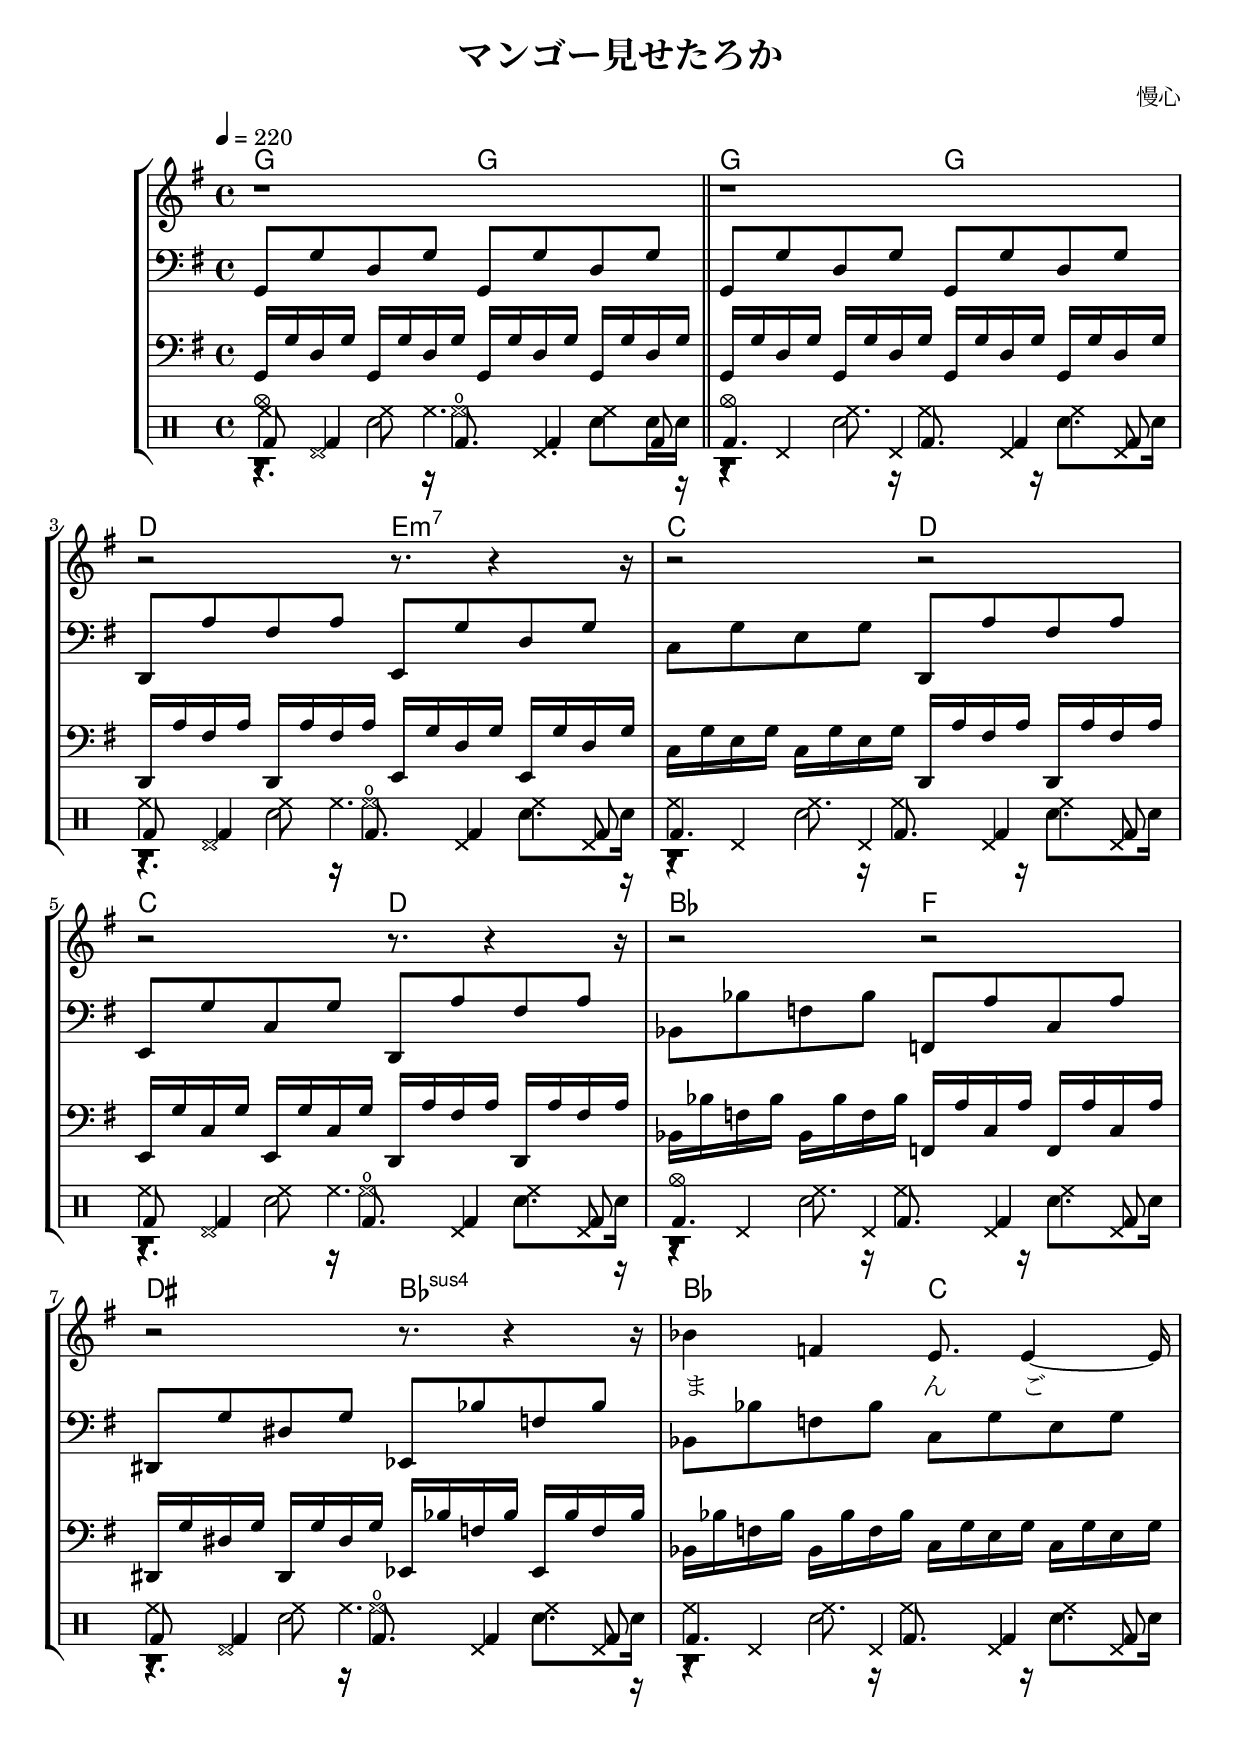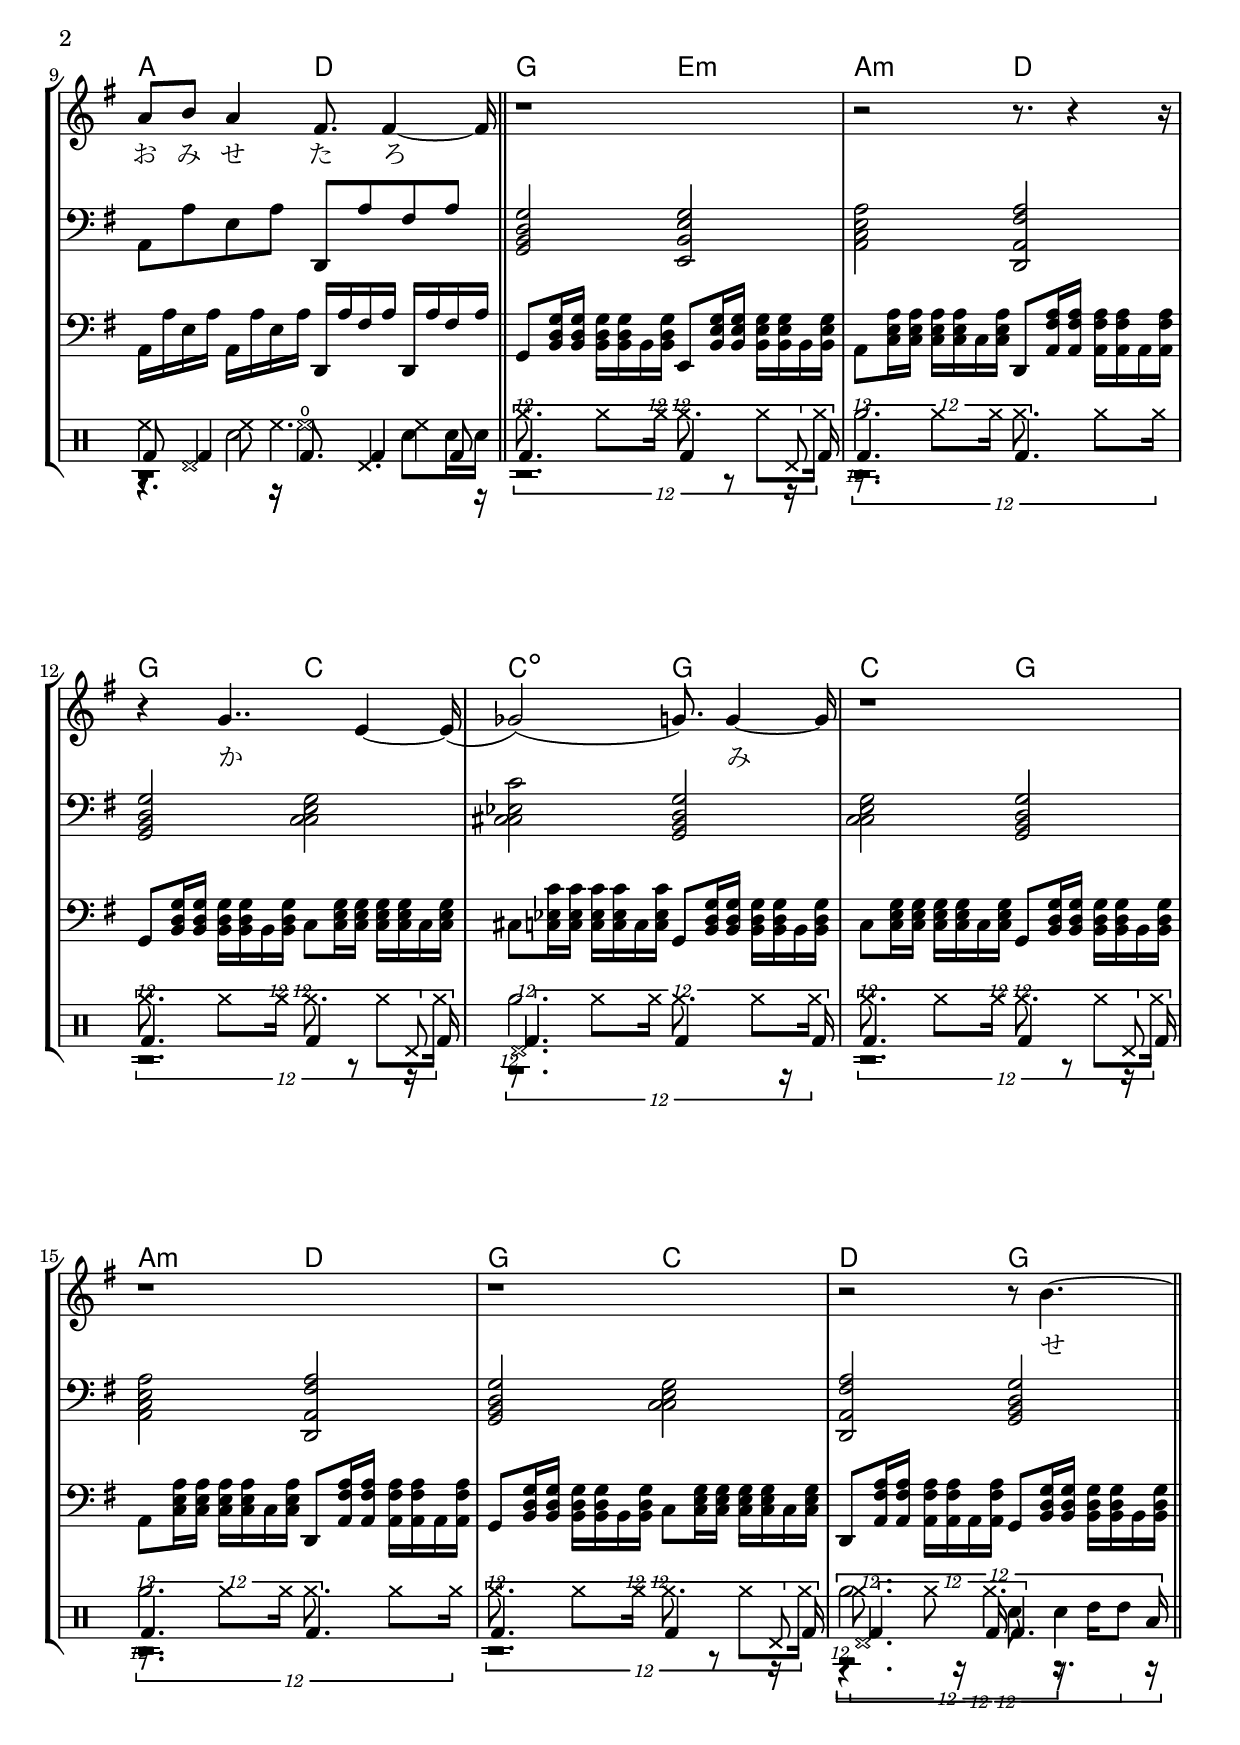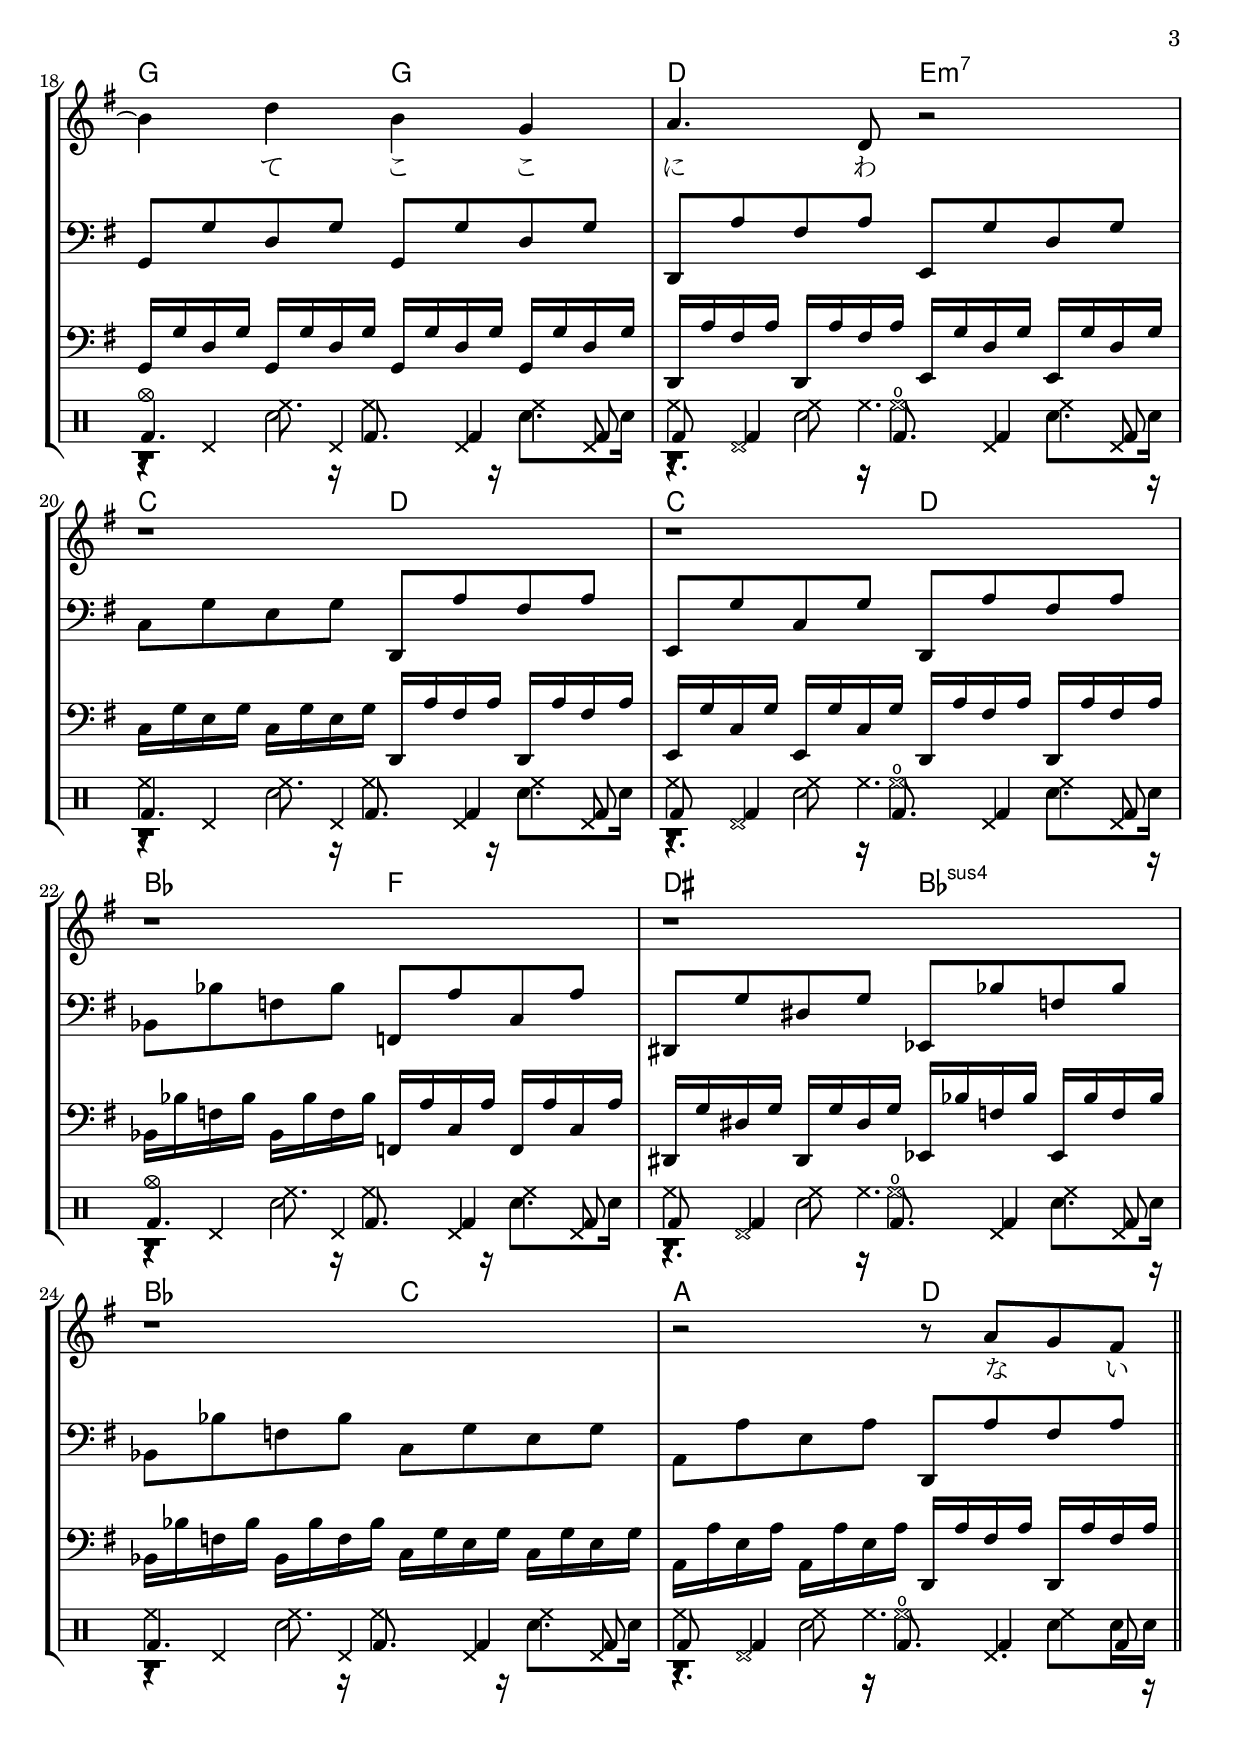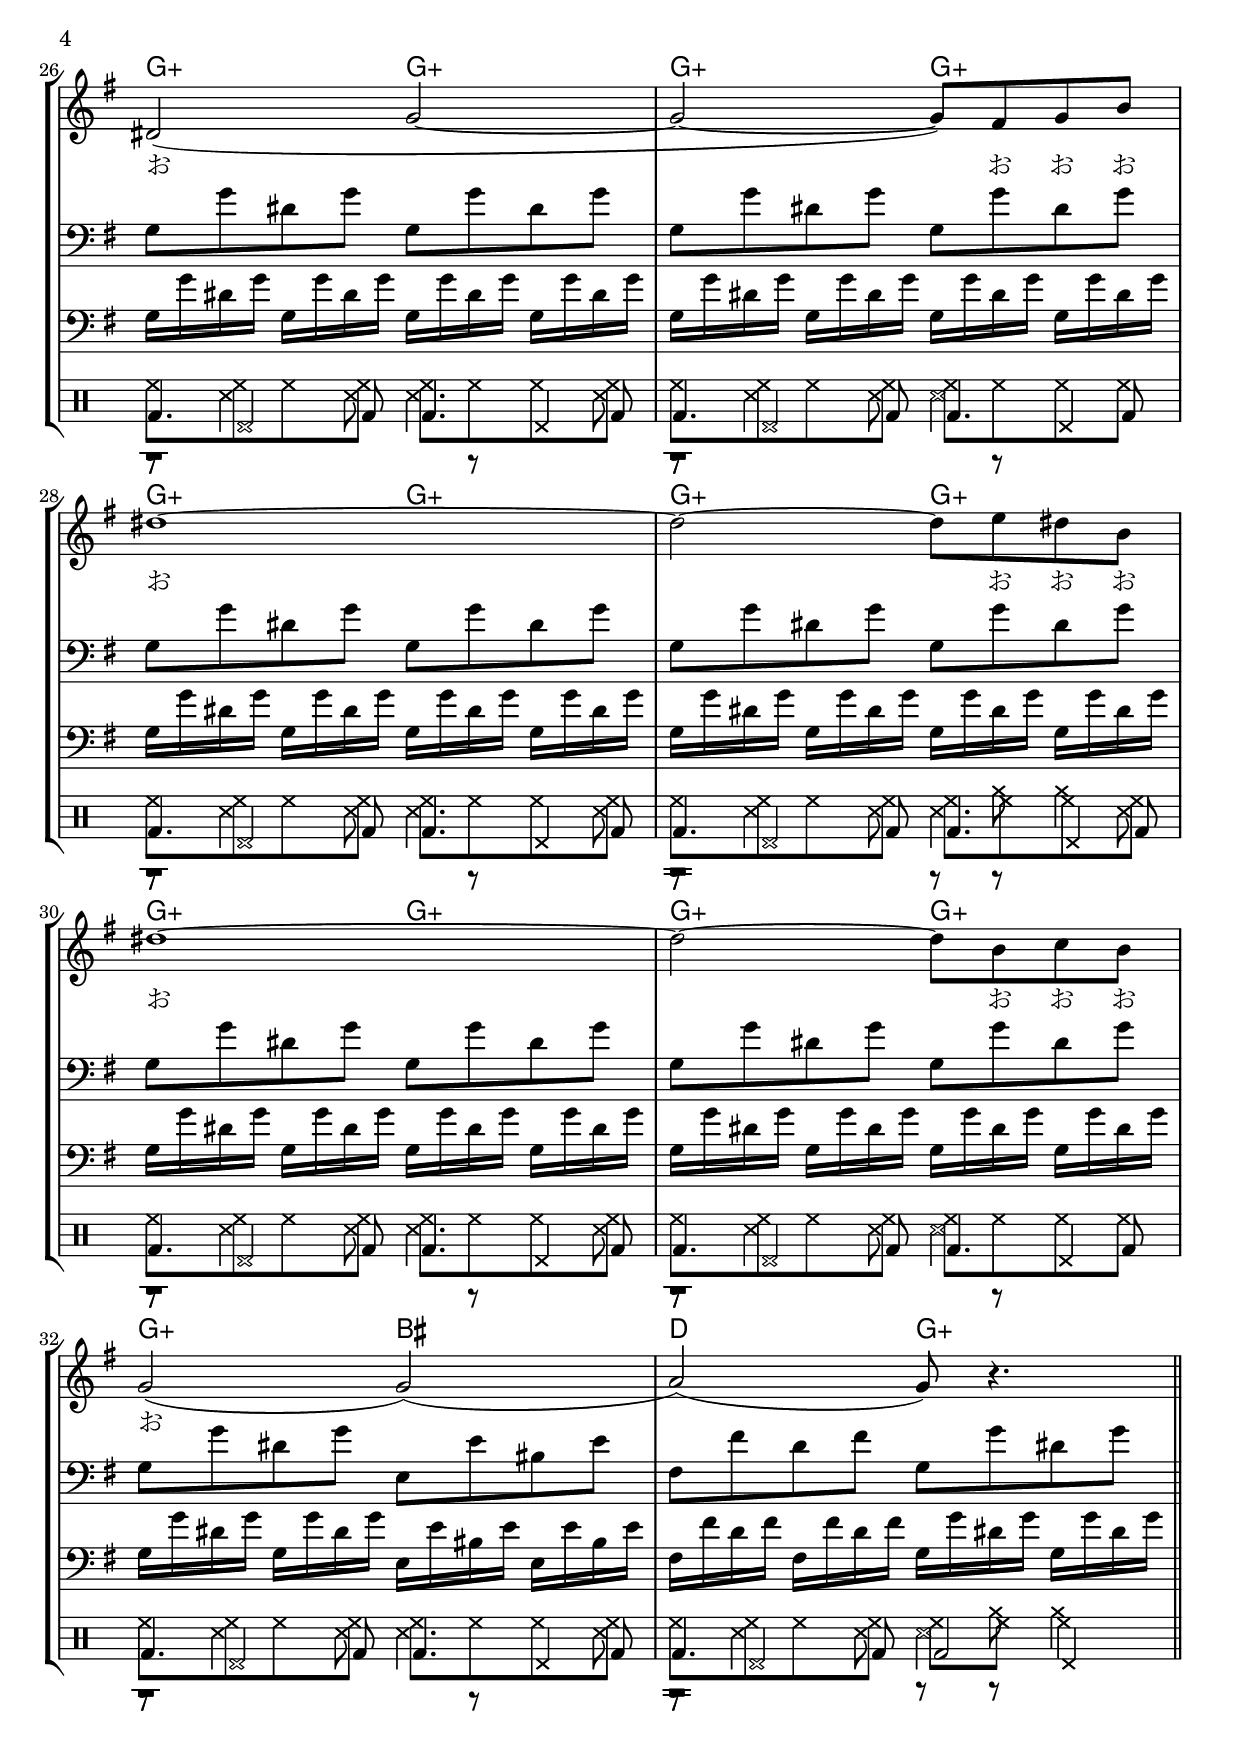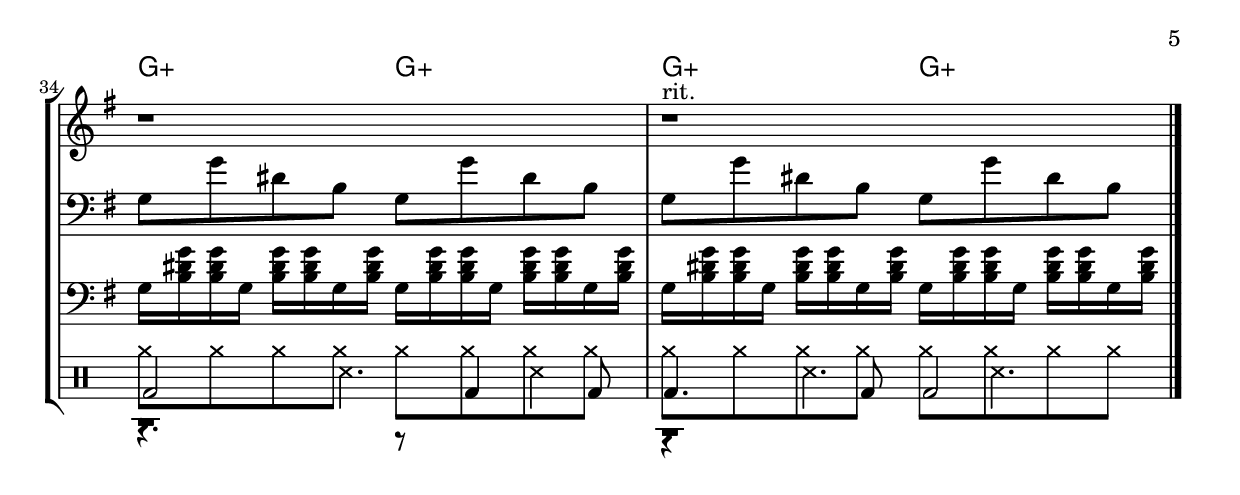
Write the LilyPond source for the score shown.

\version "2.12.1"

\header {
	title = \markup {マンゴー見せたろか}
	composer = \markup \center-column {慢心}
}

harmony = \chordmode {
	g2 g 

	g g d e:min7 c d c d bes f dis bes:sus4 bes c a d 

	g e:m a:m d g c c:dim g c g a:m d g c d g 

	g g d e:min7 c d c d bes f dis bes:sus4 bes c a d 

	g:aug g:aug g:aug g:aug g:aug g:aug g:aug g:aug g:aug g:aug g:aug g:aug g:aug bis d g:aug 

	g:aug g:aug g:aug g:aug 
}

melody = {
	\key g \major
	\tempo 4 = 220
	r1   
	\set Staff.midiInstrument = #"mmi0.48"
	r1
r2~r8. r4~r16~ 
	r2  r2 
	r2  r8.  r4~r16 
	r2  r2 
	r2  r8.  r4~r16 
	bes'4  f'4  e'8.  e'4~e'16 
	a'8  b'8  a'4  fis'8.  fis'4~fis'16
	\set Staff.midiInstrument = #"fss0.29"
	r1
r2~r8. r4~r16 
	r4  g'4..  e'4~e'16 
	(ges'2)  (g'8.)  g'4~g'16
	r1 r1 r1 r2~r8 	\set Staff.midiInstrument = #"mmi0.48"
	b'4.~ 
	b'4  d''4  b'4  g'4 
	a'4.  d'8  	r2 r1 r1 r1 r1 r1 r2~r8 	\set Staff.midiInstrument = #"Steel Drums"
	a'8  g'8  fis'8 
	dis'2  (g'2~ 
	g'2~g'8)  fis'8  g'8  b'8 
	dis''1~ 
	dis''2~dis''8  e''8  dis''8  b'8 
	dis''1~ 
	dis''2~dis''8  b'8  c''8  b'8 
	g'2  (g'2) 
	(a'2)  (g'8)  	r4. 	r1 | r1^"rit." \bar "|."
}

words = \lyricmode {
	
	ま  ん  ご  お  み  せ  た  ろ  か  
	み  せ  て  
	こ  こ  に  わ  な  い  
	お  お  お  お  お  お  お  お  お  お  お  お  お  お  お  お  
	
}

tempochange = {
	\tempo 4 = 220
	r1 \bar "||"
	\tempo 4 = 220
	r1 | r1 | r1 | r1 | r1 | r1 | r1 | r1 \bar "||"
	\tempo 4 = 220
	r1 | r1 | r1 | r1 | r1 | r1 | r1 | r1 \bar "||"
	\tempo 4 = 220
	r1 | r1 | r1 | r1 | r1 | r1 | r1 | r1 \bar "||"
	\tempo 4 = 220
	r1 | r1 | r1 | r1 | r1 | r1 | r1 | r1 \bar "||"
	\tempo 4 = 220
	r1 | \tempo 4 = 165 r2 \tempo 4 = 146 r2 \bar "|."
}

mainacc = {
	\clef bass
	\set Staff.midiInstrument = #"Pan Flute"
	\key g \major
	\tempo 4 = 220
	g,8 g d g
	g,8 g d g
	\bar "||"

	\set Staff.midiInstrument = #"Banjo"
	g,8 g d g
	g,8 g d g
	d,8 a fis a
	e,8 g d g
	c8 g e g
	d,8 a fis a
	e,8 g c g
	d,8 a fis a
	bes,8 bes f bes
	f,8 a c a
	dis,8 g dis g
	es,8 bes f bes
	bes,8 bes f bes
	c8 g e g
	a,8 a e a
	d,8 a fis a
	\bar "||"

	\set Staff.midiInstrument = #"Koto"
	<g, b, d g>2
	<e, b, e g>2
	<a, c e a>2
	<d, a, fis a>2
	<g, b, d g>2
	<c c e g>2
	<cis c es c'>2
	<g, b, d g>2
	<c c e g>2
	<g, b, d g>2
	<a, c e a>2
	<d, a, fis a>2
	<g, b, d g>2
	<c c e g>2
	<d, a, fis a>2
	<g, b, d g>2
	\bar "||"

	\set Staff.midiInstrument = #"Synth Drum"
	g,8 g d g
	g,8 g d g
	d,8 a fis a
	e,8 g d g
	c8 g e g
	d,8 a fis a
	e,8 g c g
	d,8 a fis a
	bes,8 bes f bes
	f,8 a c a
	dis,8 g dis g
	es,8 bes f bes
	bes,8 bes f bes
	c8 g e g
	a,8 a e a
	d,8 a fis a
	\bar "||"

	\set Staff.midiInstrument = #"Bassoon"
	g8 g' dis' g'
	g8 g' dis' g'
	g8 g' dis' g'
	g8 g' dis' g'
	g8 g' dis' g'
	g8 g' dis' g'
	g8 g' dis' g'
	g8 g' dis' g'
	g8 g' dis' g'
	g8 g' dis' g'
	g8 g' dis' g'
	g8 g' dis' g'
	g8 g' dis' g'
	e8 e' bis e'
	fis8 fis' d' fis'
	g8 g' dis' g'
	\bar "||"

	\set Staff.midiInstrument = #"Steel Drums"
	g8 g' dis' b
	g8 g' dis' b
	g8 g' dis' b
	g8 g' dis' b
	\bar "|."
}

subacc = {
	\clef bass
	\set Staff.midiInstrument = #"Tenor Sax"
	\key g \major
	\tempo 4 = 220
	g,16 g d g g, g d g
	g,16 g d g g, g d g
	\bar "||"

	\set Staff.midiInstrument = #"Reed organ"
	g,16 g d g g, g d g
	g,16 g d g g, g d g
	d,16 a fis a d, a fis a
	e,16 g d g e, g d g
	c16 g e g c g e g
	d,16 a fis a d, a fis a
	e,16 g c g e, g c g
	d,16 a fis a d, a fis a
	bes,16 bes f bes bes, bes f bes
	f,16 a c a f, a c a
	dis,16 g dis g dis, g dis g
	es,16 bes f bes es, bes f bes
	bes,16 bes f bes bes, bes f bes
	c16 g e g c g e g
	a,16 a e a a, a e a
	d,16 a fis a d, a fis a
	\bar "||"

	\set Staff.midiInstrument = #"Voice Oohs"
	g,8 <b, d g>16 <b, d g>16   <b, d g>16 <b, d g>16   b,16 <b, d g>16
	e,8 <b, e g>16 <b, e g>16   <b, e g>16 <b, e g>16   b,16 <b, e g>16
	a,8 <c e a>16 <c e a>16   <c e a>16 <c e a>16   c16 <c e a>16
	d,8 <a, fis a>16 <a, fis a>16   <a, fis a>16 <a, fis a>16   a,16 <a, fis a>16
	g,8 <b, d g>16 <b, d g>16   <b, d g>16 <b, d g>16   b,16 <b, d g>16
	c8 <c e g>16 <c e g>16   <c e g>16 <c e g>16   c16 <c e g>16
	cis8 <c es c'>16 <c es c'>16   <c es c'>16 <c es c'>16   c16 <c es c'>16
	g,8 <b, d g>16 <b, d g>16   <b, d g>16 <b, d g>16   b,16 <b, d g>16
	c8 <c e g>16 <c e g>16   <c e g>16 <c e g>16   c16 <c e g>16
	g,8 <b, d g>16 <b, d g>16   <b, d g>16 <b, d g>16   b,16 <b, d g>16
	a,8 <c e a>16 <c e a>16   <c e a>16 <c e a>16   c16 <c e a>16
	d,8 <a, fis a>16 <a, fis a>16   <a, fis a>16 <a, fis a>16   a,16 <a, fis a>16
	g,8 <b, d g>16 <b, d g>16   <b, d g>16 <b, d g>16   b,16 <b, d g>16
	c8 <c e g>16 <c e g>16   <c e g>16 <c e g>16   c16 <c e g>16
	d,8 <a, fis a>16 <a, fis a>16   <a, fis a>16 <a, fis a>16   a,16 <a, fis a>16
	g,8 <b, d g>16 <b, d g>16   <b, d g>16 <b, d g>16   b,16 <b, d g>16
	\bar "||"

	\set Staff.midiInstrument = #"Tenor Sax"
	g,16 g d g g, g d g
	g,16 g d g g, g d g
	d,16 a fis a d, a fis a
	e,16 g d g e, g d g
	c16 g e g c g e g
	d,16 a fis a d, a fis a
	e,16 g c g e, g c g
	d,16 a fis a d, a fis a
	bes,16 bes f bes bes, bes f bes
	f,16 a c a f, a c a
	dis,16 g dis g dis, g dis g
	es,16 bes f bes es, bes f bes
	bes,16 bes f bes bes, bes f bes
	c16 g e g c g e g
	a,16 a e a a, a e a
	d,16 a fis a d, a fis a
	\bar "||"

	\set Staff.midiInstrument = #"Breath Noise"
	g16 g' dis' g' g g' dis' g'
	g16 g' dis' g' g g' dis' g'
	g16 g' dis' g' g g' dis' g'
	g16 g' dis' g' g g' dis' g'
	g16 g' dis' g' g g' dis' g'
	g16 g' dis' g' g g' dis' g'
	g16 g' dis' g' g g' dis' g'
	g16 g' dis' g' g g' dis' g'
	g16 g' dis' g' g g' dis' g'
	g16 g' dis' g' g g' dis' g'
	g16 g' dis' g' g g' dis' g'
	g16 g' dis' g' g g' dis' g'
	g16 g' dis' g' g g' dis' g'
	e16 e' bis e' e e' bis e'
	fis16 fis' d' fis' fis fis' d' fis'
	g16 g' dis' g' g g' dis' g'
	\bar "||"

	\set Staff.midiInstrument = #"Breath Noise"
	g16 <b dis' g'>16 <b dis' g'>16 g16   <b dis' g'>16 <b dis' g'>16 g16 <b dis' g'>16
	g16 <b dis' g'>16 <b dis' g'>16 g16   <b dis' g'>16 <b dis' g'>16 g16 <b dis' g'>16
	g16 <b dis' g'>16 <b dis' g'>16 g16   <b dis' g'>16 <b dis' g'>16 g16 <b dis' g'>16
	g16 <b dis' g'>16 <b dis' g'>16 g16   <b dis' g'>16 <b dis' g'>16 g16 <b dis' g'>16
	\bar "|."
}

percA = {
	\drummode {
	hh4 hh8 hh4. hh4  \bar "||"
	r4 hh8. hh4 r16 hh4  |hh4 hh8 hh4. hh4  |hh4 hh8. hh4 r16 hh4  |hh4 hh8 hh4. hh4  |r4 hh8. hh4 r16 hh4  |hh4 hh8 hh4. hh4  |hh4 hh8. hh4 r16 hh4  |hh4 hh8 hh4. hh4  \bar "||"
	\times 16/12{ cymr8. cymr8 cymr16 cymr8. cymr8 cymr16 } |\times 16/12{ r8. cymr8 cymr16 cymr8. cymr8 cymr16 } |\times 16/12{ cymr8. cymr8 cymr16 cymr8. cymr8 cymr16 } |\times 16/12{ r8. cymr8 cymr16 cymr8. cymr8 cymr16 } |\times 16/12{ cymr8. cymr8 cymr16 cymr8. cymr8 cymr16 } |\times 16/12{ r8. cymr8 cymr16 cymr8. cymr8 cymr16 } |\times 16/12{ cymr8. cymr8 cymr16 cymr8. cymr8 cymr16 } |\times 16/12{ cymr8. cymr8 cymr4. r16 } \bar "||"
	r4 hh8. hh4 r16 hh4  |hh4 hh8 hh4. hh4  |hh4 hh8. hh4 r16 hh4  |hh4 hh8 hh4. hh4  |r4 hh8. hh4 r16 hh4  |hh4 hh8 hh4. hh4  |hh4 hh8. hh4 r16 hh4  |hh4 hh8 hh4. hh4  \bar "||"
	hh8 hh8 hh8 hh8 hh8 hh8 hh8 hh8  |hh8 hh8 hh8 hh8 hh8 hh8 hh8 hh8  |hh8 hh8 hh8 hh8 hh8 hh8 hh8 hh8  |hh8 hh8 hh8 hh8 hh8 hh8 hh8 hh8  |hh8 hh8 hh8 hh8 hh8 hh8 hh8 hh8  |hh8 hh8 hh8 hh8 hh8 hh8 hh8 hh8  |hh8 hh8 hh8 hh8 hh8 hh8 hh8 hh8  |hh8 hh8 hh8 hh8 hh8 hh8 hh4  \bar "||"
	bd2 r8 bd4 bd8  |bd4. bd8 bd2  \bar "|."
	}
}

percB = {
	\drummode {
	r8 hhp2 hhp4.  \bar "||"
	r8 hhp4 hhp4 hhp4 hhp8  |r8 hhp2 hhp4 hhp8  |r8 hhp4 hhp4 hhp4 hhp8  |r8 hhp2 hhp4 hhp8  |r8 hhp4 hhp4 hhp4 hhp8  |r8 hhp2 hhp4 hhp8  |r8 hhp4 hhp4 hhp4 hhp8  |r8 hhp2 hhp4.  \bar "||"
	\times 16/12{ r2 r8 hhp8 } |\times 16/12{ r2. } |\times 16/12{ r2 r8 hhp8 } |\times 16/12{ hhp2. } |\times 16/12{ r2 r8 hhp8 } |\times 16/12{ r2. } |\times 16/12{ r2 r8 hhp8 } |\times 16/12{ hhp2. } \bar "||"
	r8 hhp4 hhp4 hhp4 hhp8  |r8 hhp2 hhp4 hhp8  |r8 hhp4 hhp4 hhp4 hhp8  |r8 hhp2 hhp4 hhp8  |r8 hhp4 hhp4 hhp4 hhp8  |r8 hhp2 hhp4 hhp8  |r8 hhp4 hhp4 hhp4 hhp8  |r8 hhp2 hhp4.  \bar "||"
	bd4. bd8 bd4. bd8  |bd4. bd8 bd4. bd8  |bd4. bd8 bd4. bd8  |bd4. bd8 bd4. bd8  |bd4. bd8 bd4. bd8  |bd4. bd8 bd4. bd8  |bd4. bd8 bd4. bd8  |bd4. bd8 bd2  \bar "||"
	r4. ss4. ss4  |r4 ss4. ss4.  \bar "|."
	}
}

percC = {
	\drummode {
	r4 sn2 sn8 sn16 sn16  \bar "||"
	r4 sn2 sn8. sn16  |r4 sn2 sn8. sn16  |r4 sn2 sn8. sn16  |r4 sn2 sn8. sn16  |r4 sn2 sn8. sn16  |r4 sn2 sn8. sn16  |r4 sn2 sn8. sn16  |r4 sn2 sn8 sn16 sn16  \bar "||"
	\times 16/12{ bd4. bd4 r16 bd16 } |\times 16/12{ bd4. bd4. } |\times 16/12{ bd4. bd4 r16 bd16 } |\times 16/12{ bd4. bd4 r16 bd16 } |\times 16/12{ bd4. bd4 r16 bd16 } |\times 16/12{ bd4. bd4. } |\times 16/12{ bd4. bd4 r16 bd16 } |\times 16/12{ bd4 r16 bd16 bd4. } \bar "||"
	r4 sn2 sn8. sn16  |r4 sn2 sn8. sn16  |r4 sn2 sn8. sn16  |r4 sn2 sn8. sn16  |r4 sn2 sn8. sn16  |r4 sn2 sn8. sn16  |r4 sn2 sn8. sn16  |r4 sn2 sn8 sn16 sn16  \bar "||"
	r8 ss4 ss8 ss4. ss8  |r8 ss4 ss8 ss2  |r8 ss4 ss8 ss4. ss8  |r8 ss4 ss8 ss4. ss8  |r8 ss4 ss8 ss4. ss8  |r8 ss4 ss8 ss2  |r8 ss4 ss8 ss4. ss8  |r8 ss4 ss8 ss2  \bar "||"
	cymr8 cymr8 cymr8 cymr8 cymr8 cymr8 cymr8 cymr8  |cymr8 cymr8 cymr8 cymr8 cymr8 cymr8 cymr8 cymr8  \bar "|."
	}
}

percD = {
	\drummode {
	bd8 bd4 r16 bd8. bd4 bd8  \bar "||"
	bd4. r16 bd8. bd4 bd8  |bd8 bd4 r16 bd8. bd4 bd8  |bd4. r16 bd8. bd4 bd8  |bd8 bd4 r16 bd8. bd4 bd8  |bd4. r16 bd8. bd4 bd8  |bd8 bd4 r16 bd8. bd4 bd8  |bd4. r16 bd8. bd4 bd8  |bd8 bd4 r16 bd8. bd4 bd8  \bar "||"
	\times 16/12{ r2. } |\times 16/12{ rb2. } |\times 16/12{ r2. } |\times 16/12{ rb2. } |\times 16/12{ r2. } |\times 16/12{ rb2. } |\times 16/12{ r2. } |\times 16/12{ rb2. } \bar "||"
	bd4. r16 bd8. bd4 bd8  |bd8 bd4 r16 bd8. bd4 bd8  |bd4. r16 bd8. bd4 bd8  |bd8 bd4 r16 bd8. bd4 bd8  |bd4. r16 bd8. bd4 bd8  |bd8 bd4 r16 bd8. bd4 bd8  |bd4. r16 bd8. bd4 bd8  |bd8 bd4 r16 bd8. bd4 bd8  \bar "||"
	r8 hhp2 r8 hhp4  |r8 hhp2 r8 hhp4  |r8 hhp2 r8 hhp4  |r8 hhp2 r8 hhp4  |r8 hhp2 r8 hhp4  |r8 hhp2 r8 hhp4  |r8 hhp2 r8 hhp4  |r8 hhp2 r8 hhp4  \bar "||"
	r1 |r1 \bar "|."
	}
}

percE = {
	\drummode {
	r4. r16 hho2 r16  \bar "||"
	r1  |r4. r16 hho2 r16  |r1  |r4. r16 hho2 r16  |r1  |r4. r16 hho2 r16  |r1  |r4. r16 hho2 r16  \bar "||"
	r1 |r1 |r1 |r1 |r1 |r1 |r1 |\times 16/12{ r4. sn8 sn4 } \bar "||"
	r1  |r4. r16 hho2 r16  |r1  |r4. r16 hho2 r16  |r1  |r4. r16 hho2 r16  |r1  |r4. r16 hho2 r16  \bar "||"
	r1  |r1  |r1  |r2 r8 cymr8 cymr4  |r1  |r1  |r1  |r2 r8 cymr8 cymr4  \bar "||"
	r1 |r1 \bar "|."
	}
}

percF = {
	\drummode {
	cymc1  \bar "||"
	cymc1  |r1 |r1 |r1 |cymc1  |r1 |r1 |r1 \bar "||"
	r1 |r1 |r1 |r1 |r1 |r1 |r1 |\times 16/12{ r2 r16 tommh16 tommh8 } \bar "||"
	cymc1  |r1 |r1 |r1 |cymc1  |r1 |r1 |r1 \bar "||"
	r1 | r1 | r1 | r1 | r1 | r1 | r1 | r1 \bar "||"
	r1 | r1 \bar "|."
	}
}

percG = {
	\drummode {
	r1 \bar "||"
	r1 | r1 | r1 | r1 | r1 | r1 | r1 | r1 \bar "||"
	r1 |r1 |r1 |r1 |r1 |r1 |r1 |\times 16/12{ r2 r8. toml16 } \bar "||"
	r1 | r1 | r1 | r1 | r1 | r1 | r1 | r1 \bar "||"
	r1 | r1 | r1 | r1 | r1 | r1 | r1 | r1 \bar "||"
	r1 | r1 \bar "|."
	}
}

\score {
	<<
		\new StaffGroup <<
			\new ChordNames {\harmony}
			\new Voice = "melody" {\melody}
			\new Lyrics \lyricsto "melody" \words
			\new Staff = "mainacc" {\mainacc}
			\new Staff = "subacc" {\subacc}
			\new DrumStaff <<
				\new DrumVoice {\percA}
				\new DrumVoice {\percB}
				\new DrumVoice {\percC}
				\new DrumVoice {\percD}
				\new DrumVoice {\percE}
				\new DrumVoice {\percF}
				\new DrumVoice {\percG}
			>>
		>>
	>>
	\layout { }
}
